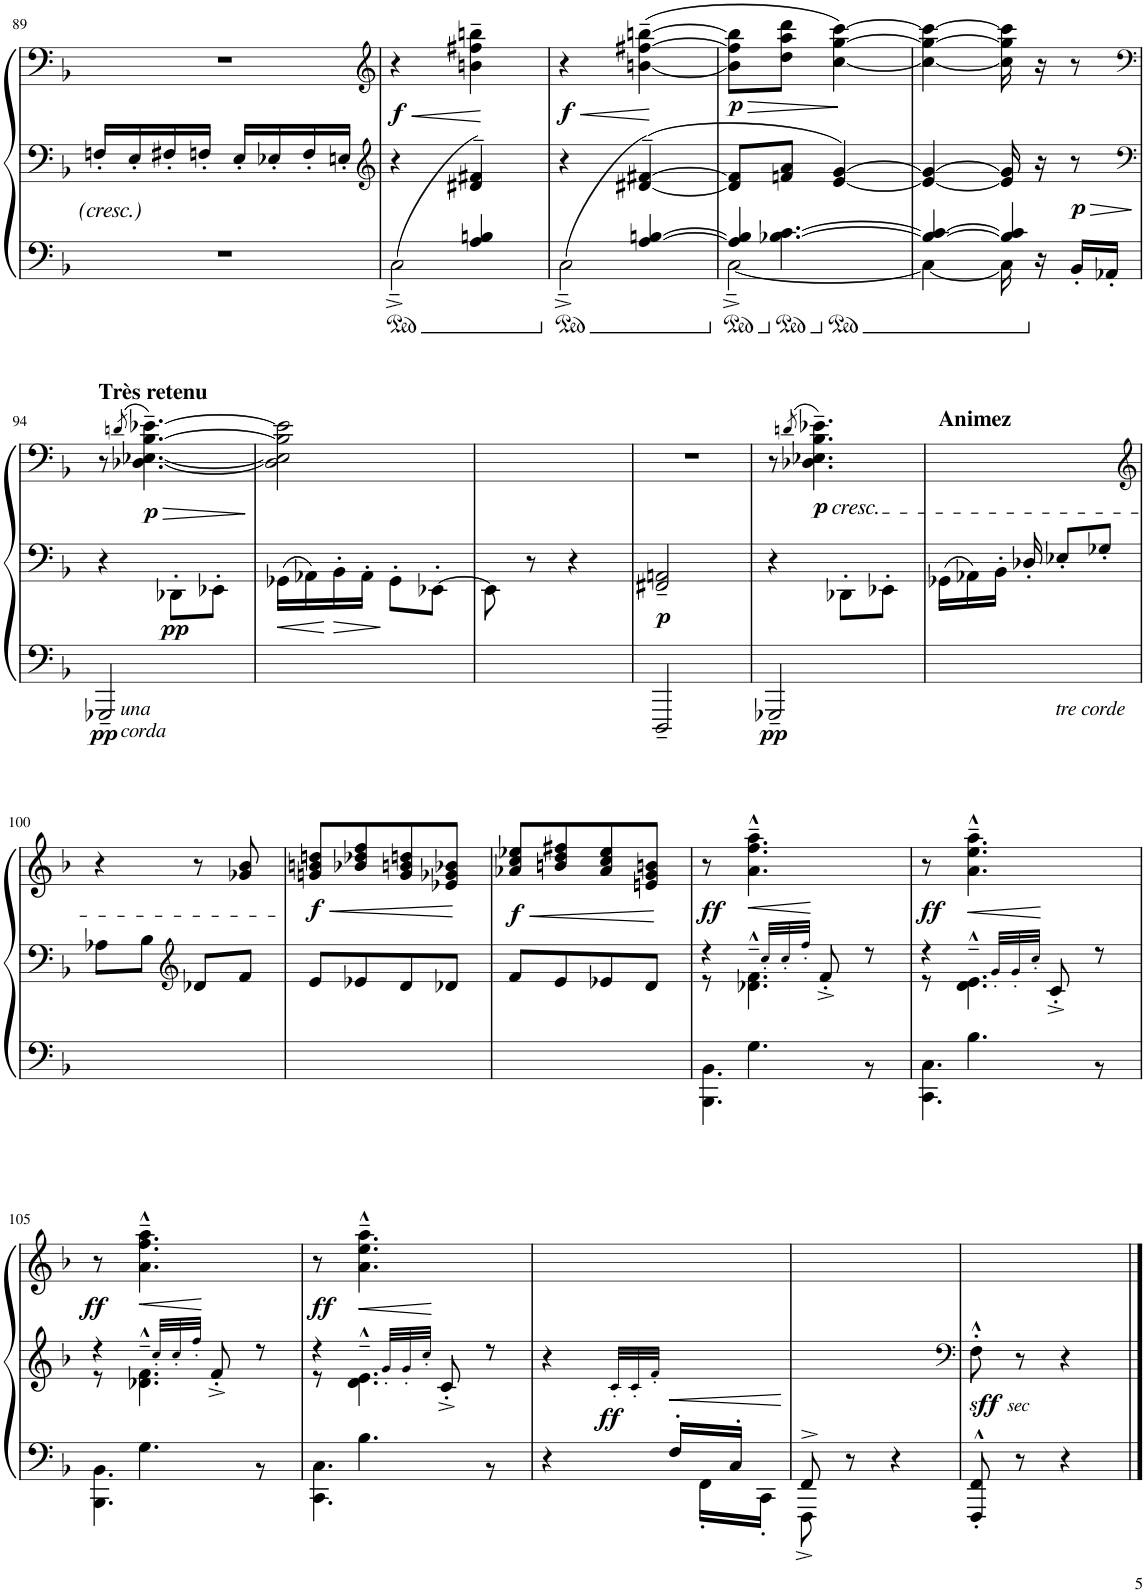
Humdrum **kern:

**kern	**kern	**kern	**dynam
*part1	*part1	*part1	*part1
*staff3	*staff2	*staff1	*staff1/2/3
*I"Grand Piano	*	*	*
*I'Pno.	*	*	*
!!LO:PB:g=z
*clefF4	*clefF4	*clefF4	*
*k[b-]	*k[b-]	*k[b-]	*
*M2/4	*M2/4	*M2/4	*
=89	=89	=89	=89
2r	16Fn'/LL	2r	.
.	16E'/	.	.
.	16F#X'/	.	.
.	16Fn'/JJ	.	.
.	16E'/LL	.	.
.	16E-X'/	.	.
.	16F'/	.	.
.	16En'/JJ	.	.
=90	=90	=90	=90
*	*clefG2	*clefG2	*
*^	*	*	*
!	!	!	!	!LO:DY:a=2
(>2C~^\	4ryy	4r	4r	f
.	4A/~ 4Bn/~	4d#X/~> 4f#X/~>	4bn\~ 4ff#X\~ 4bbn\~	.
=91	=91	=91	=91	=91
!	!	!	!	!LO:DY:a=2
2C~^\	4ryy	4r	4r	f
.	[4A/~ [4Bn/~	[4d#X/~> [4f#X/~>	[4bn\~ [4ff#X\~ [4bbn\~	.
=92	=92	=92	=92	=92
*	*^	*	*	*
!	!	!	!	!	!LO:DY:a=2
[2C~^\	8ryy	8A/] 8B/]	8d#/] 8f#/]L	8b\] 8ff#\] 8bb\]L	p
.	8ryy	[>4.B-X\ [>4.c\	8fn/ 8a/J	8dd\ 8aa\ 8ddd\J	.
.	4ryy	.	[4e/ [4g/	[4cc\ [4gg\ [4ccc\)	.
*	*v	*v	*	*	*
=93	=93	=93	=93	=93
4C\_	4B-/_ 4c/_	4e/_ 4g/_	4cc\_ 4gg\_ 4ccc\_	.
16C\]	16B-/] 16c/]	16e/] 16g/]	16cc\] 16gg\] 16ccc\]	.
8.ryy	16r	16r	16r	.
!	!	!	!	!LO:DY:a=3
.	16BB-'</LL	8r	8r	p
.	16AA-X'</JJ	.	.	.
*v	*v	*	*	*
!!LO:LB:g=z
=94	=94	=94	=94
*	*clefF4	*clefF4	*
*^	*	*	*
!	!	!	!LO:TX:a:B:t=Très retenu	!
!LO:TX:b:i:t=una	!	!	!	!
!LO:TX:b:t=corda	!	!	!	!
!	!	!	!	!LO:DY:b=3
*v	*v	*	*	*
2GGG-X~/	4r	8r	pp
.	.	(>8qdn/	.
!	!	!	!LO:DY:b
.	.	[4.D-X\~ [<4.E-X\~ [4.B-\~ [4.e-X\~)	p
!	!	!	!LO:DY:b=2
.	8DD-X'\L	.	pp
.	8EE-X'\J	.	.
=95	=95	=95	=95
2ryy	16GG-X\LL	2D-\] 2E-\] 2B-\] 2e-\]	.
.	16AA-X\	.	.
.	16BB-'\	.	.
.	16AA-'\JJ	.	.
.	8GG-'\L	.	.
.	[8EE-X'\J	.	.
=96	=96	=96	=96
2ryy	8EE-\]	2ryy	.
.	8r	.	.
.	4r	.	.
=97	=97	=97	=97
!	!	!	!LO:DY:b=2
2DDD~/	2FF#X/~ 2AAn/~	2r	p
=98	=98	=98	=98
!	!	!	!LO:DY:b=3
2GGG-X~/	4r	8r	pp
.	.	(>8qdn/	.
!	!	!LO:TX:b:i:t=cresc.	!
!	!	!	!LO:DY:b
.	.	4.D-X\~ 4.E-X\~ 4.B-\~ 4.e-X\~)	p
.	8DD-X'\L	.	.
.	8EE-X'\J	.	.
=99	=99	=99	=99
!	!	!LO:TX:a:B:t=Animez	!
4ryy	16GG-X\LL	2ryy	.
.	16AA-X\	.	.
.	16BB-'\JJ	.	.
.	16D-X'/	.	.
!LO:TX:b:i:t=tre corde	!	!	!
4ryy	8E-X'/L	.	.
.	8G-X'/J	.	.
!!LO:LB:g=z
=100	=100	=100	=100
*	*	*clefG2	*
2ryy	8A-X\L	4r	.
.	8B-\J	.	.
*	*clefG2	*	*
.	8d-X/L	8r	.
.	8f/J	8g-X/ 8b-/	.
=101	=101	=101	=101
!	!	!	!LO:HP:b
!	!	!	!LO:DY:n=1:b
2ryy	8e/L	8gn/ 8bn/ 8ddn/L	< f
.	8e-X/	8b-X/ 8dd-X/ 8ff/	.
.	8d/	8g/ 8bn/ 8ddn/	.
.	8d-X/J	8e-X/ 8g-X/ 8b-X/J	[
=102	=102	=102	=102
!	!	!	!LO:HP:b
!	!	!	!LO:DY:n=1:b
2ryy	8f/L	8a-X/ 8cc/ 8ee-X/L	< f
.	8e/	8bn/ 8dd/ 8ff#X/	.
.	8e-X/	8a-/ 8cc/ 8ee-/	.
.	8d/J	8en/ 8g/ 8bn/J	[
=103	=103	=103	=103
*^	*^	*^	*
*	*	*	*^	*	*	*
!	!	!	!	!	!	!	!LO:DY:a=2
4.BBB-\ 4.BB-\	8ryy	32ryy	4r	8r	8r	8ryy	ff
.	4.G~^^\	.	.	4.d-X\~>^^ 4.f\~>^^	32ryy	4.a\~>^^ 4.ff\~>^^ 4.aa\~>^^	.
.	.	32cc'<!/LLL	.	.	8..ryy	.	.
.	.	32cc'<!/	.	.	.	.	.
.	.	32ff'<!/JJJ	.	.	.	.	.
.	.	8f'<^</	8ryy	.	.	.	.
8r	.	8ryy	8r	.	8ryy	.	.
=104	=104	=104	=104	=104	=104	=104	=104
!	!	!	!	!	!	!	!LO:DY:a=2
4.CC\ 4.C\	8ryy	32ryy	4r	8r	8r	8ryy	ff
.	4.B-~^^\	.	.	4.d\~>^^ 4.e\~>^^	32ryy	4.a\~>^^ 4.ee\~>^^ 4.aa\~>^^	.
.	.	32g'<!/LLL	.	.	8..ryy	.	.
.	.	32g'<!/	.	.	.	.	.
.	.	32cc'<!/JJJ	.	.	.	.	.
.	.	8c'<^</	8ryy	.	.	.	.
8r	.	8ryy	8r	.	8ryy	.	.
!!LO:LB:g=z	!!
=105	=105	=105	=105	=105	=105	=105	=105
!	!	!	!	!	!	!	!LO:DY:a=2
4.BBB-\ 4.BB-\	8ryy	32ryy	4r	8r	8r	8ryy	ff
.	4.G~^^\	.	.	4.d-X\~>^^ 4.f\~>^^	32ryy	4.a\~>^^ 4.ff\~>^^ 4.aa\~>^^	.
.	.	32cc'<!/LLL	.	.	8..ryy	.	.
.	.	32cc'<!/	.	.	.	.	.
.	.	32ff'<!/JJJ	.	.	.	.	.
.	.	8f'<^</	8ryy	.	.	.	.
8r	.	8ryy	8r	.	8ryy	.	.
=106	=106	=106	=106	=106	=106	=106	=106
!	!	!	!	!	!	!	!LO:DY:a=2
4.CC\ 4.C\	8ryy	32ryy	4r	8r	8r	8ryy	ff
.	4.B-~^^\	.	.	4.d\~>^^ 4.e\~>^^	32ryy	4.a\~>^^ 4.ee\~>^^ 4.aa\~>^^	.
.	.	32g'<!/LLL	.	.	8..ryy	.	.
.	.	32g'<!/	.	.	.	.	.
.	.	32cc'<!/JJJ	.	.	.	.	.
.	.	8c'<^</	8ryy	.	.	.	.
8r	.	8ryy	8r	.	8ryy	.	.
*	*	*v	*v	*v	*	*	*
*	*	*	*v	*v	*
=107	=107	=107	=107	=107
4ryy	4r	8ryy	4r	.
.	.	32ryy	.	.
!	!	!	!	!LO:DY:b=2
.	.	32c'!/LLL	.	ff
.	.	32c'!/	.	.
.	.	32f'!/JJJ	.	.
16F'>/LL	16ryy	16ryy	4ryy	.
16ryy	16FF'<\LL	16ryy	.	.
16C'>/JJ	16ryy	16ryy	.	.
16ryy	16CC'<\JJ	16ryy	.	.
=108	=108	=108	=108	=108
8FF^>/	8FFF^<\	8ryy	2ryy	.
4.ryy	8r	4.ryy	.	.
.	4r	.	.	.
*v	*v	*	*	*
=109	=109	=109	=109
*	*clefF4	*	*
*^	*	*	*
!	!	!	!	!LO:DY:b=2
!	!	!	!	!LO:DY:n=1:b=2
*v	*v	*	*	*
8FFF/'^^ 8FF/'^^	8F'^^\	2ryy	other-dynamics other-dynamics
8r	8r	.	.
4r	4r	.	.
==	==	==	==
*-	*-	*-	*-
